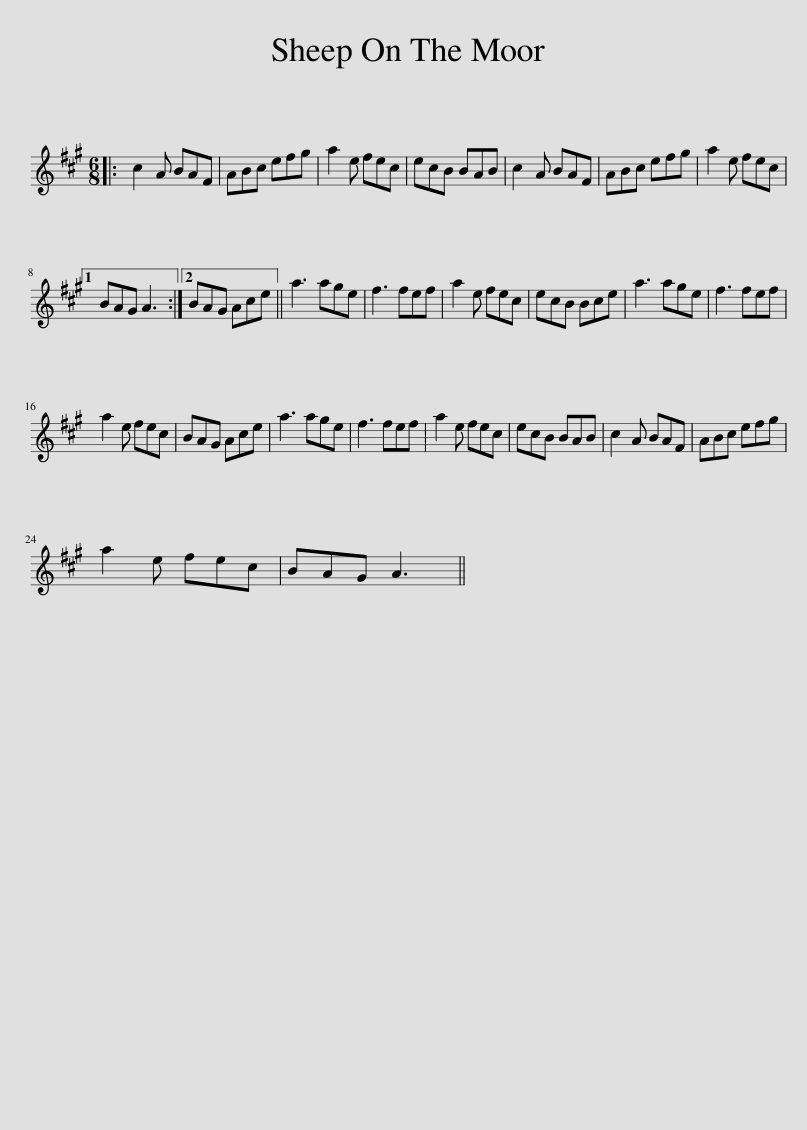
X:1
L:1/8
M:6/8
I:linebreak $
K:A
V:1 treble
V:1
|: c2 A BAF | ABc efg | a2 e fec | ecB BAB | c2 A BAF | %5
 ABc efg | a2 e fec |1$ BAG A3 :|2 BAG Ace || a3 age | %10
 f3 fef | a2 e fec | ecB Bce | a3 age | f3 fef |$ %15
 a2 e fec | BAG Ace | a3 age | f3 fef | a2 e fec | %20
 ecB BAB | c2 A BAF | ABc efg |$ a2 e fec | BAG A3 || %25
